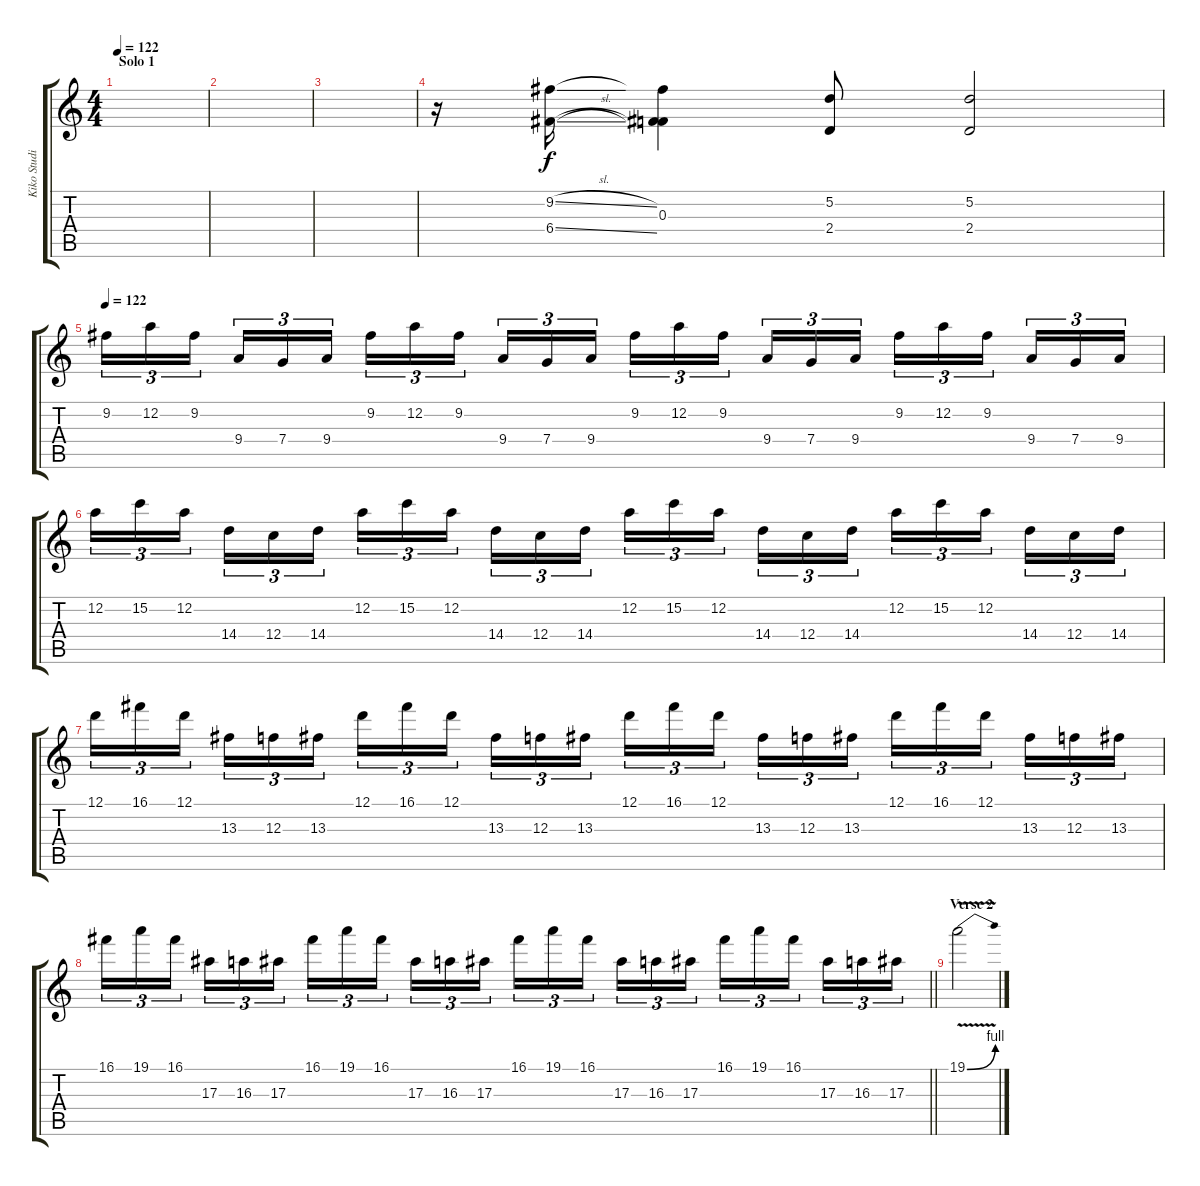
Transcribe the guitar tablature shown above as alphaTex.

\track ("Kiko Studio" "Kiko Studi") {instrument distortionguitar}
\staff {score tabs}
\tuning (D4 A3 F3 C3 G2 D2) {hide}
\ts (4 4)
\section ("" "Solo 1")
\tempo 122
\clef g2
\ks c
|
|
|
r.16 (9.2{sl} 6.4{sl}).16 (9.2{t} 0.3 6.4{t}).4 (5.2 2.4).8 (5.2 2.4).2 |
\tempo 122
9.2.16{tu (3 2)} 12.2.16{tu (3 2)} 9.2.16{tu (3 2) beam splitsecondary} 9.4.16{tu (3 2)} 7.4.16{tu (3 2)} 9.4.16{tu (3 2)} 9.2.16{tu (3 2)} 12.2.16{tu (3 2)} 9.2.16{tu (3 2) beam splitsecondary} 9.4.16{tu (3 2)} 7.4.16{tu (3 2)} 9.4.16{tu (3 2)} 9.2.16{tu (3 2)} 12.2.16{tu (3 2)} 9.2.16{tu (3 2) beam splitsecondary} 9.4.16{tu (3 2)} 7.4.16{tu (3 2)} 9.4.16{tu (3 2)} 9.2.16{tu (3 2)} 12.2.16{tu (3 2)} 9.2.16{tu (3 2) beam splitsecondary} 9.4.16{tu (3 2)} 7.4.16{tu (3 2)} 9.4.16{tu (3 2)} |
12.2.16{tu (3 2)} 15.2.16{tu (3 2)} 12.2.16{tu (3 2) beam splitsecondary} 14.4.16{tu (3 2)} 12.4.16{tu (3 2)} 14.4.16{tu (3 2)} 12.2.16{tu (3 2)} 15.2.16{tu (3 2)} 12.2.16{tu (3 2) beam splitsecondary} 14.4.16{tu (3 2)} 12.4.16{tu (3 2)} 14.4.16{tu (3 2)} 12.2.16{tu (3 2)} 15.2.16{tu (3 2)} 12.2.16{tu (3 2) beam splitsecondary} 14.4.16{tu (3 2)} 12.4.16{tu (3 2)} 14.4.16{tu (3 2)} 12.2.16{tu (3 2)} 15.2.16{tu (3 2)} 12.2.16{tu (3 2) beam splitsecondary} 14.4.16{tu (3 2)} 12.4.16{tu (3 2)} 14.4.16{tu (3 2)} |
12.1.16{tu (3 2)} 16.1.16{tu (3 2)} 12.1.16{tu (3 2) beam splitsecondary} 13.3.16{tu (3 2)} 12.3.16{tu (3 2)} 13.3.16{tu (3 2)} 12.1.16{tu (3 2)} 16.1.16{tu (3 2)} 12.1.16{tu (3 2) beam splitsecondary} 13.3.16{tu (3 2)} 12.3.16{tu (3 2)} 13.3.16{tu (3 2)} 12.1.16{tu (3 2)} 16.1.16{tu (3 2)} 12.1.16{tu (3 2) beam splitsecondary} 13.3.16{tu (3 2)} 12.3.16{tu (3 2)} 13.3.16{tu (3 2)} 12.1.16{tu (3 2)} 16.1.16{tu (3 2)} 12.1.16{tu (3 2) beam splitsecondary} 13.3.16{tu (3 2)} 12.3.16{tu (3 2)} 13.3.16{tu (3 2)} |
\barLineRight lightlight
16.1.16{tu (3 2)} 19.1.16{tu (3 2)} 16.1.16{tu (3 2) beam splitsecondary} 17.3.16{tu (3 2)} 16.3.16{tu (3 2)} 17.3.16{tu (3 2)} 16.1.16{tu (3 2)} 19.1.16{tu (3 2)} 16.1.16{tu (3 2) beam splitsecondary} 17.3.16{tu (3 2)} 16.3.16{tu (3 2)} 17.3.16{tu (3 2)} 16.1.16{tu (3 2)} 19.1.16{tu (3 2)} 16.1.16{tu (3 2) beam splitsecondary} 17.3.16{tu (3 2)} 16.3.16{tu (3 2)} 17.3.16{tu (3 2)} 16.1.16{tu (3 2)} 19.1.16{tu (3 2)} 16.1.16{tu (3 2) beam splitsecondary} 17.3.16{tu (3 2)} 16.3.16{tu (3 2)} 17.3.16{tu (3 2)} |
\section ("" "Verse 2")
19.1{be (bend 0 0 60 4) v}.2
